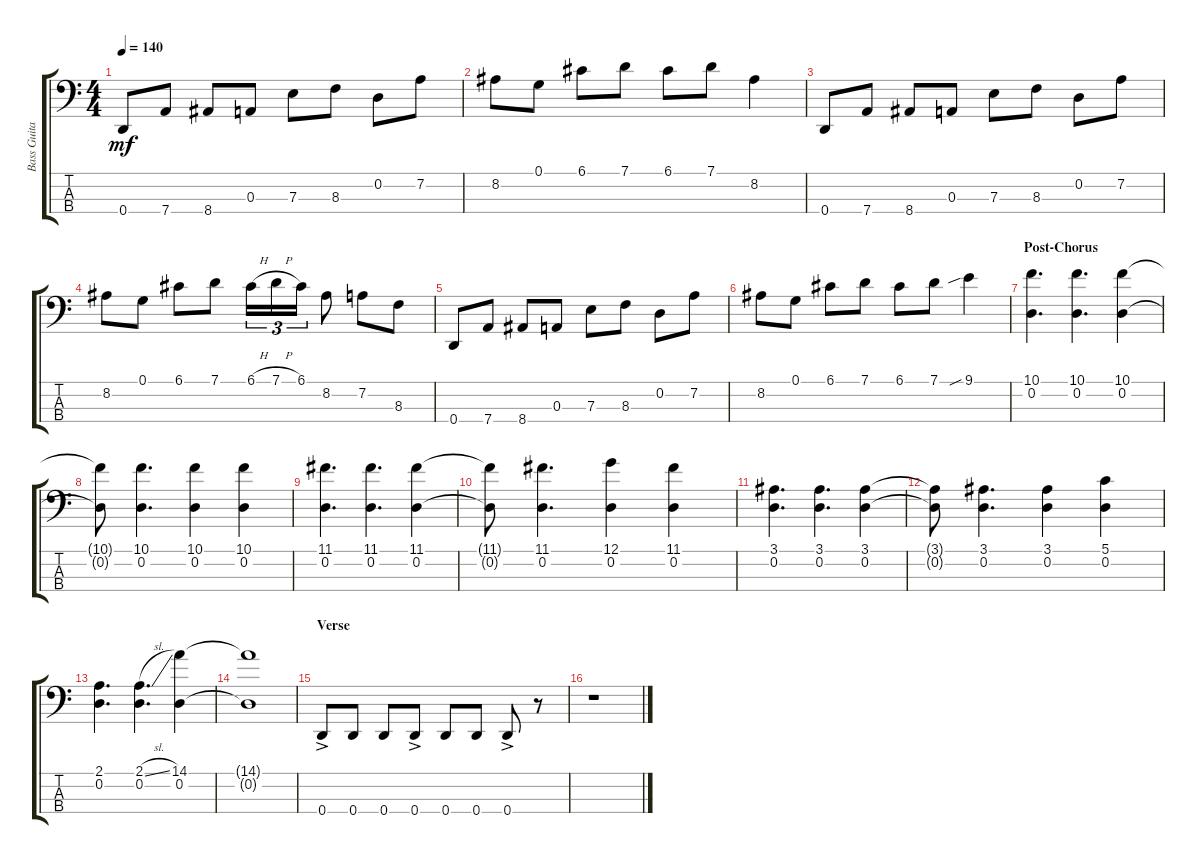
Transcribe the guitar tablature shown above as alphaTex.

\track ("Bass Guitar" "Bass Guita") {instrument electricbassfinger}
\staff {score tabs}
\tuning (G2 D2 A1 D1) {hide}
\ts (4 4)
\tempo 140
\clef f4
\ks c
0.4.8{dy mf} 7.4.8 8.4.8 0.3.8 7.3.8 8.3.8 0.2.8 7.2.8 |
8.2.8 0.1.8 6.1.8 7.1.8 6.1.8 7.1.8 8.2.4 |
0.4.8 7.4.8 8.4.8 0.3.8 7.3.8 8.3.8 0.2.8 7.2.8 |
8.2.8 0.1.8 6.1.8 7.1.8 6.1{h}.16{tu (3 2)} 7.1{h}.16{tu (3 2)} 6.1.16{tu (3 2)} 8.2.8 7.2.8 8.3.8 |
0.4.8 7.4.8 8.4.8 0.3.8 7.3.8 8.3.8 0.2.8 7.2.8 |
8.2.8 0.1.8 6.1.8 7.1.8 6.1.8 7.1.8 9.1{sib}.4 |
\section ("" "Post-Chorus")
(10.1 0.2).4{d} (10.1 0.2).4{d} (10.1 0.2).4 |
(10.1{t} 0.2{t}).8 (10.1 0.2).4{d} (10.1 0.2).4 (10.1 0.2).4 |
(11.1 0.2).4{d} (11.1 0.2).4{d} (11.1 0.2).4 |
(11.1{t} 0.2{t}).8 (11.1 0.2).4{d} (12.1 0.2).4 (11.1 0.2).4 |
(3.1 0.2).4{d} (3.1 0.2).4{d} (3.1 0.2).4 |
(3.1{t} 0.2{t}).8 (3.1 0.2).4{d} (3.1 0.2).4 (5.1 0.2).4 |
(2.1 0.2).4{d} (2.1{sl} 0.2).4{d} (14.1 0.2).4 |
(14.1{t} 0.2{t}).1 |
\section ("" "Verse")
0.4{ac}.8 0.4.8 0.4.8 0.4{ac}.8 0.4.8 0.4.8 0.4{ac}.8 r.8 |
r.1
